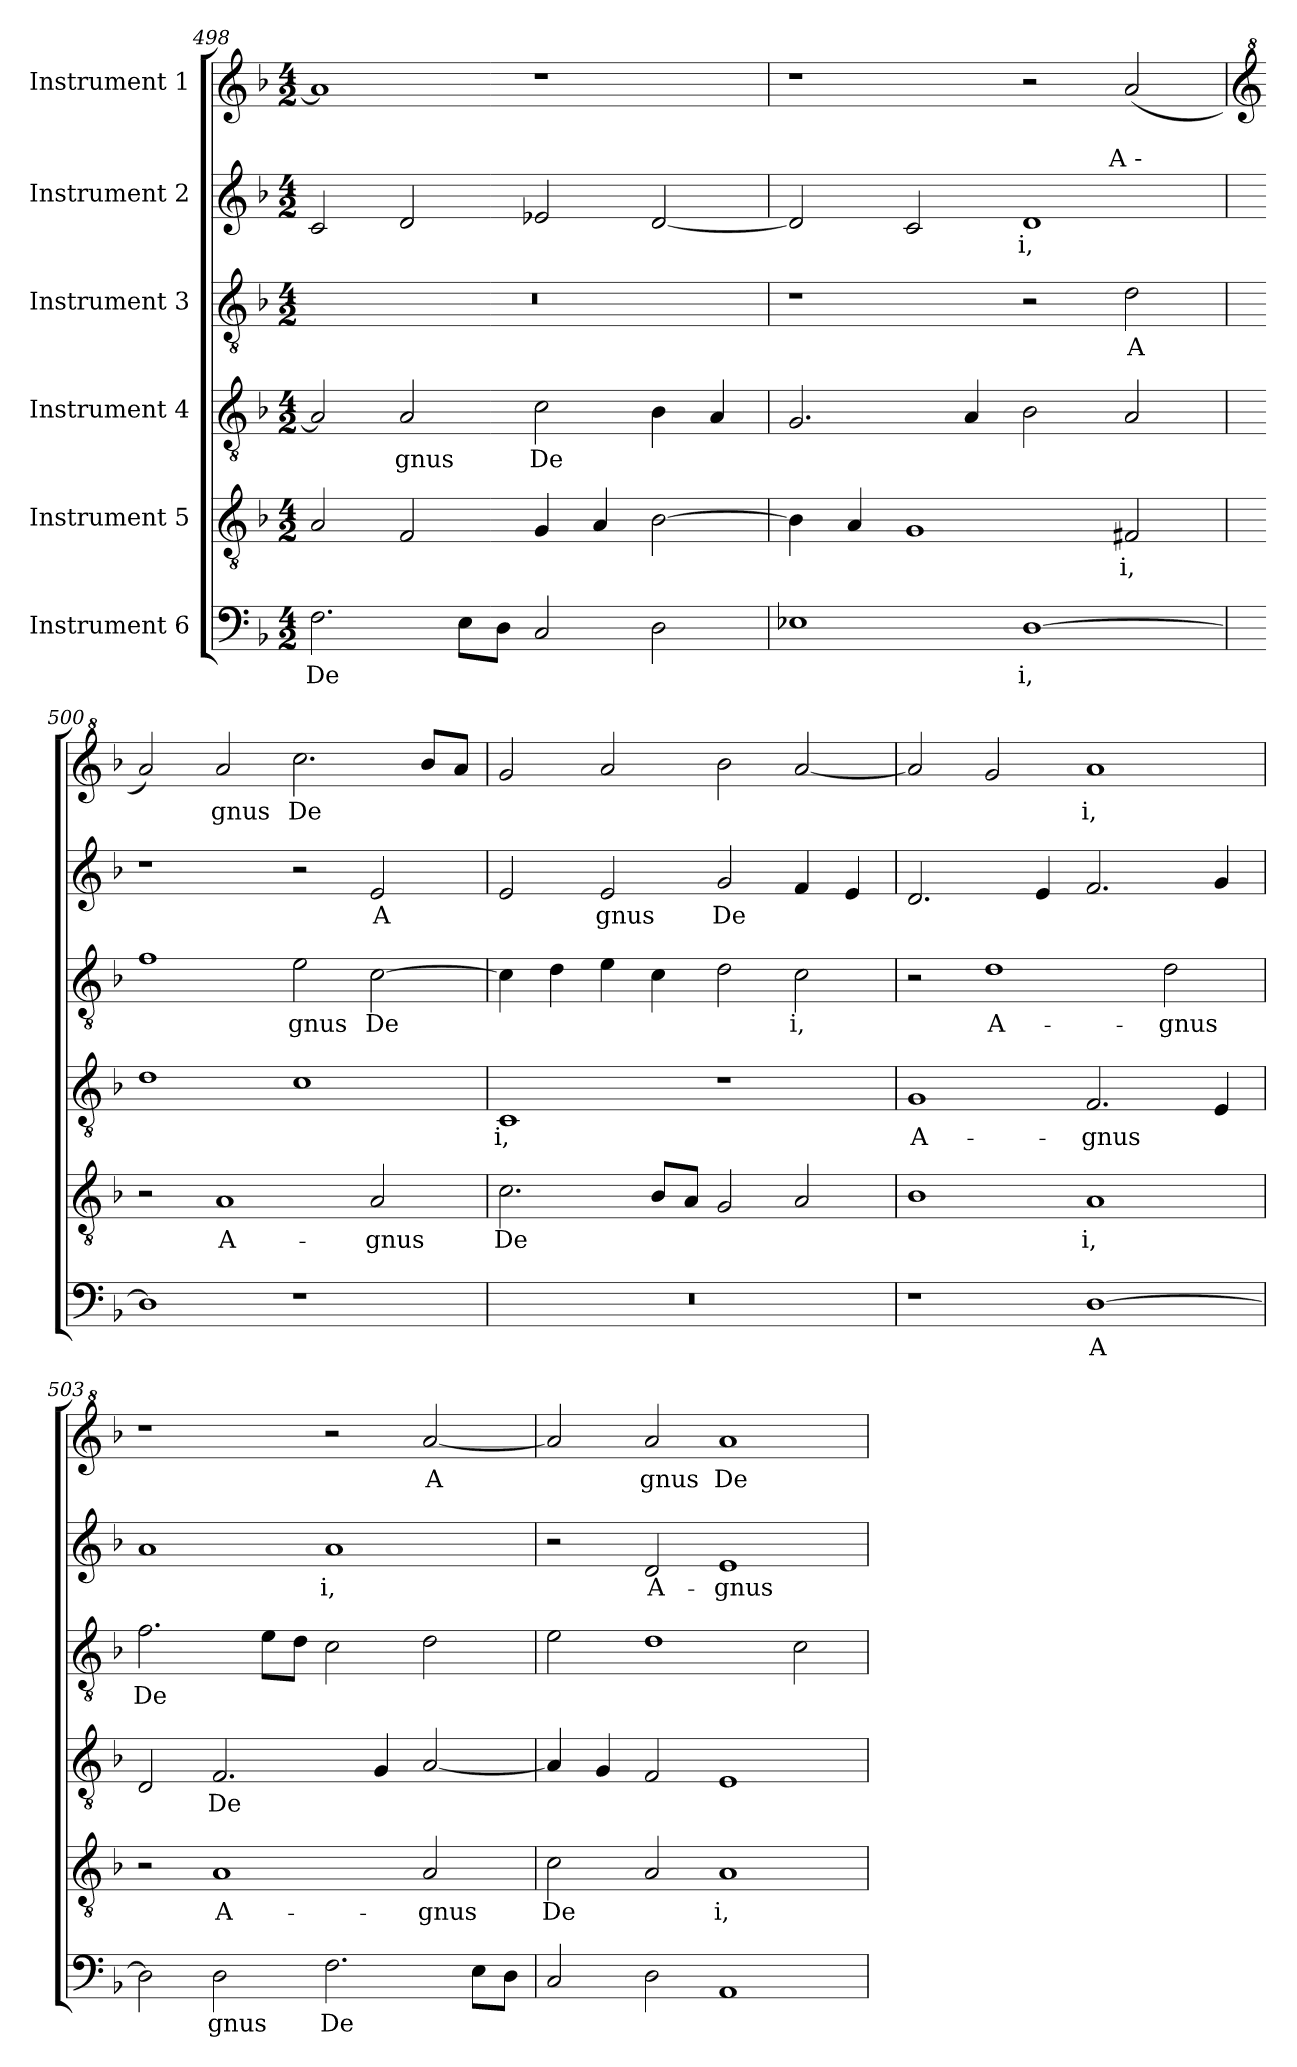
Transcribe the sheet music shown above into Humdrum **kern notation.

**kern	**text	**kern	**text	**kern	**text	**kern	**text	**kern	**text	**kern	**text
*part6	*part6	*part5	*part5	*part4	*part4	*part3	*part3	*part2	*part2	*part1	*part1
*staff6	*staff6	*staff5	*staff5	*staff4	*staff4	*staff3	*staff3	*staff2	*staff2	*staff1	*staff1
*I"Instrument 6	*	*I"Instrument 5	*	*I"Instrument 4	*	*I"Instrument 3	*	*I"Instrument 2	*	*I"Instrument 1	*
*clefF4	*	*clefGv2	*	*clefGv2	*	*clefGv2	*	*clefG2	*	*clefG2	*
*k[b-]	*	*k[b-]	*	*k[b-]	*	*k[b-]	*	*k[b-]	*	*k[b-]	*
*F:	*	*F:	*	*F:	*	*F:	*	*F:	*	*F:	*
*M4/2	*	*M4/2	*	*M4/2	*	*M4/2	*	*M4/2	*	*M4/2	*
=498	=498	=498	=498	=498	=498	=498	=498	=498	=498	=498	=498
!	!LO:LY:b:cj	!	!LO:LY:b:cj	!	!LO:LY:b:cj	!	!	!	!LO:LY:b:cj	!	!LO:LY:b:cj
2.F\	De-	2A/	--	2A/]	--	0r	.	2c/	--	1a]	--
!	!	!	!LO:LY:b:cj	!	!LO:LY:b:cj	!	!	!	!LO:LY:b:cj	!	!
.	.	2F/	--	2A/	-gnus	.	.	2d/	--	.	.
!	!LO:LY:b:cj	!	!	!	!	!	!	!	!	!	!
8E\L	--	.	.	.	.	.	.	.	.	.	.
!	!LO:LY:b:cj	!	!	!	!	!	!	!	!	!	!
8D\J	--	.	.	.	.	.	.	.	.	.	.
!	!LO:LY:b:cj	!	!LO:LY:b:cj	!	!LO:LY:b:cj	!	!	!	!LO:LY:b:cj	!	!
2C/	--	4G/	--	2c\	De-	.	.	2e-X/	--	1r	.
!	!	!	!LO:LY:b:cj	!	!	!	!	!	!	!	!
.	.	4A/	--	.	.	.	.	.	.	.	.
!	!LO:LY:b:cj	!	!LO:LY:b:cj	!	!LO:LY:b:cj	!	!	!	!LO:LY:b:cj	!	!
2D\	--	[>2B-\	--	4B-\	--	.	.	[<2d/	--	.	.
!	!	!	!	!	!LO:LY:b:cj	!	!	!	!	!	!
.	.	.	.	4A/	--	.	.	.	.	.	.
=499	=499	=499	=499	=499	=499	=499	=499	=499	=499	=499	=499
!	!LO:LY:b:cj	!	!LO:LY:b:cj	!	!LO:LY:b:cj	!	!	!	!LO:LY:b:cj	!	!
*	*	*	*	*	*	*	*	*^	*	*	*
1E-X	--	4B-\]	--	2.G/	--	1r	.	2d/]	1ryy	--	1r	.
!	!	!	!LO:LY:b:cj	!	!	!	!	!	!	!	!	!
.	.	4A/	--	.	.	.	.	.	.	.	.	.
!	!	!	!LO:LY:b:cj	!	!	!	!	!	!	!LO:LY:b:cj	!	!
.	.	1G	--	.	.	.	.	2c/	.	--	.	.
!	!	!	!	!	!LO:LY:b:cj	!	!	!	!	!	!	!
.	.	.	.	4A/	--	.	.	.	.	.	.	.
!	!LO:LY:b:cj	!	!	!	!LO:LY:b:cj	!	!	!	!	!LO:LY:b:cj	!	!
[>1D	-i,	.	.	2B-\	--	2r	.	1d	4...ryy	-i,	2r	.
!	!	!	!	!	!	!	!	!	!LO:TX:a:t=A -	!	!	!
.	.	.	.	.	.	.	.	.	2ryy	.	.	.
!	!	!	!LO:LY:b:cj	!	!LO:LY:b:cj	!	!LO:LY:b:cj	!	!	!	!	!LO:LY:b:cj
.	.	2F#/	-i,	2A/	--	2d\	A-	.	.	.	(<2a/	--
.	.	.	.	.	.	.	.	.	32ryy	.	.	.
*	*	*	*	*	*	*	*	*v	*v	*	*	*
!!LO:PB:g=z
=500	=500	=500	=500	=500	=500	=500	=500	=500	=500	=500	=500
*	*	*	*	*	*	*	*	*	*	*clefG^2	*
*	*	*	*	*	*	*	*	*^	*	*	*
!	!LO:LY:b:cj	!	!	!	!LO:LY:b:cj	!	!LO:LY:b:cj	!	!	!	!	!LO:LY:b:cj
*	*	*	*	*	*	*	*	*v	*v	*	*	*
1D]	.	2r	.	1d	--	1f	--	1r	.	2aa/)	--
!	!	!	!LO:LY:b:cj	!	!	!	!	!	!	!	!LO:LY:b:cj
.	.	1A	A-	.	.	.	.	.	.	2aa/	-gnus
!	!	!	!	!	!LO:LY:b:cj	!	!LO:LY:b:cj	!	!	!	!LO:LY:b:cj
1r	.	.	.	1c	--	2e\	-gnus	2r	.	2.ccc\	De-
!	!	!	!LO:LY:b:cj	!	!	!	!LO:LY:b:cj	!	!LO:LY:b:cj	!	!
.	.	2A/	-gnus	.	.	[>2c\	De-	2e/	A-	.	.
!	!	!	!	!	!	!	!	!	!	!	!LO:LY:b:cj
.	.	.	.	.	.	.	.	.	.	8bb-/L	--
!	!	!	!	!	!	!	!	!	!	!	!LO:LY:b:cj
.	.	.	.	.	.	.	.	.	.	8aa/J	--
=501	=501	=501	=501	=501	=501	=501	=501	=501	=501	=501	=501
!	!	!	!LO:LY:b:cj	!	!LO:LY:b:cj	!	!LO:LY:b:cj	!	!LO:LY:b:cj	!	!LO:LY:b:cj
0r	.	2.c\	De-	1C	-i,	4c\]	--	2e/	--	2gg/	--
!	!	!	!	!	!	!	!LO:LY:b:cj	!	!	!	!
.	.	.	.	.	.	4d\	--	.	.	.	.
!	!	!	!	!	!	!	!LO:LY:b:cj	!	!LO:LY:b:cj	!	!LO:LY:b:cj
.	.	.	.	.	.	4e\	--	2e/	-gnus	2aa/	--
!	!	!	!LO:LY:b:cj	!	!	!	!LO:LY:b:cj	!	!	!	!
.	.	8B-/L	--	.	.	4c\	--	.	.	.	.
!	!	!	!LO:LY:b:cj	!	!	!	!	!	!	!	!
.	.	8A/J	--	.	.	.	.	.	.	.	.
!	!	!	!LO:LY:b:cj	!	!	!	!LO:LY:b:cj	!	!LO:LY:b:cj	!	!LO:LY:b:cj
.	.	2G/	--	1r	.	2d\	--	2g/	De-	2bb-\	--
!	!	!	!LO:LY:b:cj	!	!	!	!LO:LY:b:cj	!	!LO:LY:b:cj	!	!LO:LY:b:cj
.	.	2A/	--	.	.	2c\	-i,	4f/	--	[<2aa/	--
!	!	!	!	!	!	!	!	!	!LO:LY:b:cj	!	!
.	.	.	.	.	.	.	.	4e/	--	.	.
=502	=502	=502	=502	=502	=502	=502	=502	=502	=502	=502	=502
!	!	!	!LO:LY:b:cj	!	!LO:LY:b:cj	!	!	!	!LO:LY:b:cj	!	!LO:LY:b:cj
1r	.	1B-	--	1G	A-	2r	.	2.d/	--	2aa/]	--
!	!	!	!	!	!	!	!LO:LY:b:cj	!	!	!	!LO:LY:b:cj
.	.	.	.	.	.	1d	A-	.	.	2gg/	--
!	!	!	!	!	!	!	!	!	!LO:LY:b:cj	!	!
.	.	.	.	.	.	.	.	4e/	--	.	.
!	!LO:LY:b:cj	!	!LO:LY:b:cj	!	!LO:LY:b:cj	!	!	!	!LO:LY:b:cj	!	!LO:LY:b:cj
[>1D	A-	1A	-i,	2.F/	-gnus	.	.	2.f/	--	1aa	-i,
!	!	!	!	!	!	!	!LO:LY:b:cj	!	!	!	!
.	.	.	.	.	.	2d\	-gnus	.	.	.	.
!	!	!	!	!	!LO:LY:b:cj	!	!	!	!LO:LY:b:cj	!	!
.	.	.	.	4E/	.	.	.	4g/	--	.	.
=503	=503	=503	=503	=503	=503	=503	=503	=503	=503	=503	=503
!	!LO:LY:b:cj	!	!	!	!LO:LY:b:cj	!	!LO:LY:b:cj	!	!LO:LY:b:cj	!	!
2D\]	--	2r	.	2D/	.	2.f\	De-	1a	--	1r	.
!	!LO:LY:b:cj	!	!LO:LY:b:cj	!	!LO:LY:b:cj	!	!	!	!	!	!
2D\	-gnus	1A	A-	2.F/	De-	.	.	.	.	.	.
!	!	!	!	!	!	!	!LO:LY:b:cj	!	!	!	!
.	.	.	.	.	.	8e\L	--	.	.	.	.
!	!	!	!	!	!	!	!LO:LY:b:cj	!	!	!	!
.	.	.	.	.	.	8d\J	--	.	.	.	.
!	!LO:LY:b:cj	!	!	!	!	!	!LO:LY:b:cj	!	!LO:LY:b:cj	!	!
2.F\	De-	.	.	.	.	2c\	--	1a	-i,	2r	.
!	!	!	!	!	!LO:LY:b:cj	!	!	!	!	!	!
.	.	.	.	4G/	--	.	.	.	.	.	.
!	!	!	!LO:LY:b:cj	!	!LO:LY:b:cj	!	!LO:LY:b:cj	!	!	!	!LO:LY:b:cj
.	.	2A/	-gnus	[<2A/	--	2d\	--	.	.	[<2aa/	A-
!	!LO:LY:b:cj	!	!	!	!	!	!	!	!	!	!
8E\L	--	.	.	.	.	.	.	.	.	.	.
!	!LO:LY:b:cj	!	!	!	!	!	!	!	!	!	!
8D\J	--	.	.	.	.	.	.	.	.	.	.
=504	=504	=504	=504	=504	=504	=504	=504	=504	=504	=504	=504
!	!LO:LY:b:cj	!	!LO:LY:b:cj	!	!LO:LY:b:cj	!	!LO:LY:b:cj	!	!	!	!LO:LY:b:cj
2C/	--	2c\	De-	4A/]	--	2e\	--	2r	.	2aa/]	--
!	!	!	!	!	!LO:LY:b:cj	!	!	!	!	!	!
.	.	.	.	4G/	--	.	.	.	.	.	.
!	!LO:LY:b:cj	!	!LO:LY:b:cj	!	!LO:LY:b:cj	!	!LO:LY:b:cj	!	!LO:LY:b:cj	!	!LO:LY:b:cj
2D\	--	2A/	--	2F/	--	1d	--	2d/	A-	2aa/	-gnus
!	!LO:LY:b:cj	!	!LO:LY:b:cj	!	!LO:LY:b:cj	!	!	!	!LO:LY:b:cj	!	!LO:LY:b:cj
1AA	--	1A	-i,	1E	--	.	.	1e	-gnus	1aa	De-
!	!	!	!	!	!	!	!LO:LY:b:cj	!	!	!	!
.	.	.	.	.	.	2c\	--	.	.	.	.
=	=	=	=	=	=	=	=	=	=	=	=
*-	*-	*-	*-	*-	*-	*-	*-	*-	*-	*-	*-
